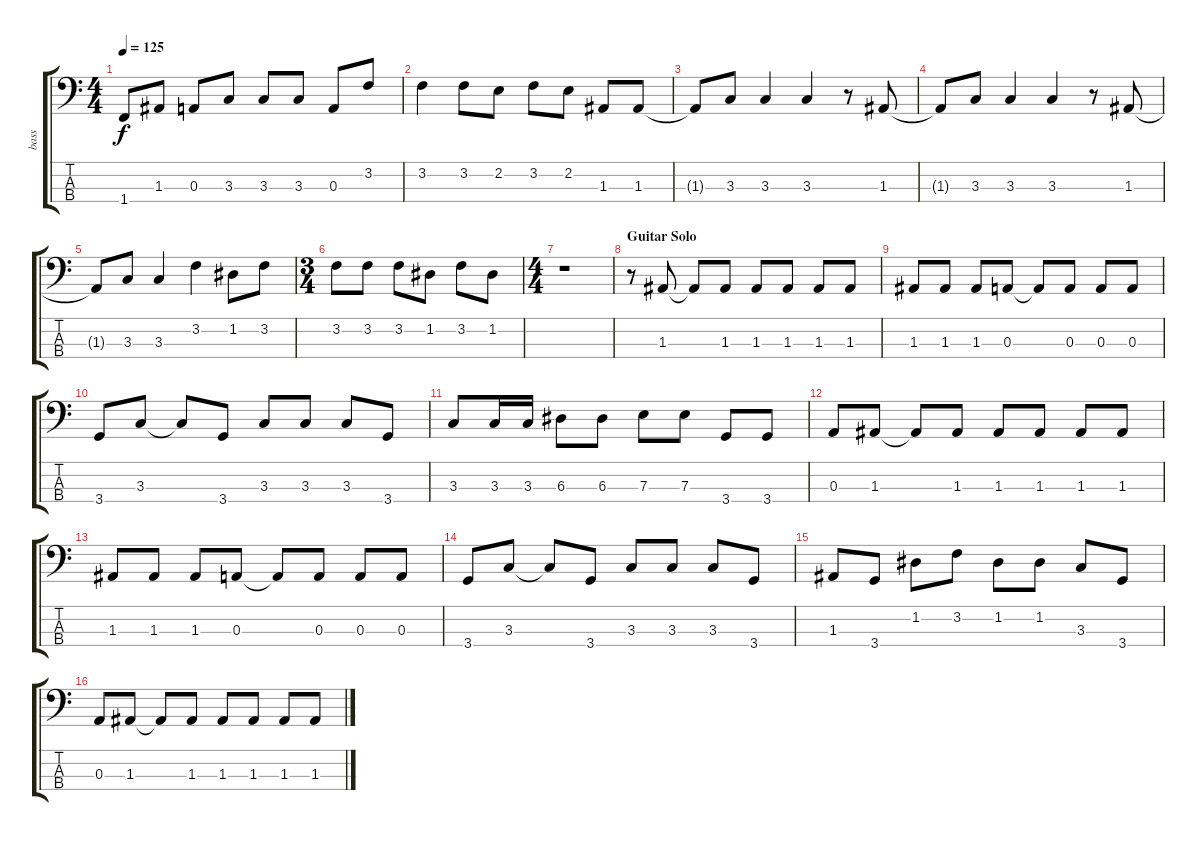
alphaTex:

\track ("bass" "bass") {instrument electricbassfinger}
\staff {score tabs}
\tuning (G2 D2 A1 E1) {hide}
\ts (4 4)
\tempo 125
\clef f4
\ks c
1.4.8{dy f} 1.3.8 0.3.8 3.3.8 3.3.8 3.3.8 0.3.8 3.2.8 |
3.2.4 3.2.8 2.2.8 3.2.8 2.2.8 1.3.8 1.3.8 |
1.3{t}.8 3.3.8 3.3.4 3.3.4 r.8 1.3.8 |
1.3{t}.8 3.3.8 3.3.4 3.3.4 r.8 1.3.8 |
1.3{t}.8 3.3.8 3.3.4 3.2.4 1.2.8 3.2.8 |
\ts (3 4)
3.2.8 3.2.8 3.2.8 1.2.8 3.2.8 1.2.8 |
\ts (4 4)
r.1 |
\section ("" "Guitar Solo")
r.8 1.3.8 1.3{t}.8 1.3.8 1.3.8 1.3.8 1.3.8 1.3.8 |
1.3.8 1.3.8 1.3.8 0.3.8 0.3{t}.8 0.3.8 0.3.8 0.3.8 |
3.4.8 3.3.8 3.3{t}.8 3.4.8 3.3.8 3.3.8 3.3.8 3.4.8 |
3.3.8 3.3.16 3.3.16 6.3.8 6.3.8 7.3.8 7.3.8 3.4.8 3.4.8 |
0.3.8 1.3.8 1.3{t}.8 1.3.8 1.3.8 1.3.8 1.3.8 1.3.8 |
1.3.8 1.3.8 1.3.8 0.3.8 0.3{t}.8 0.3.8 0.3.8 0.3.8 |
3.4.8 3.3.8 3.3{t}.8 3.4.8 3.3.8 3.3.8 3.3.8 3.4.8 |
1.3.8 3.4.8 1.2.8 3.2.8 1.2.8 1.2.8 3.3.8 3.4.8 |
0.3.8 1.3.8 1.3{t}.8 1.3.8 1.3.8 1.3.8 1.3.8 1.3.8
